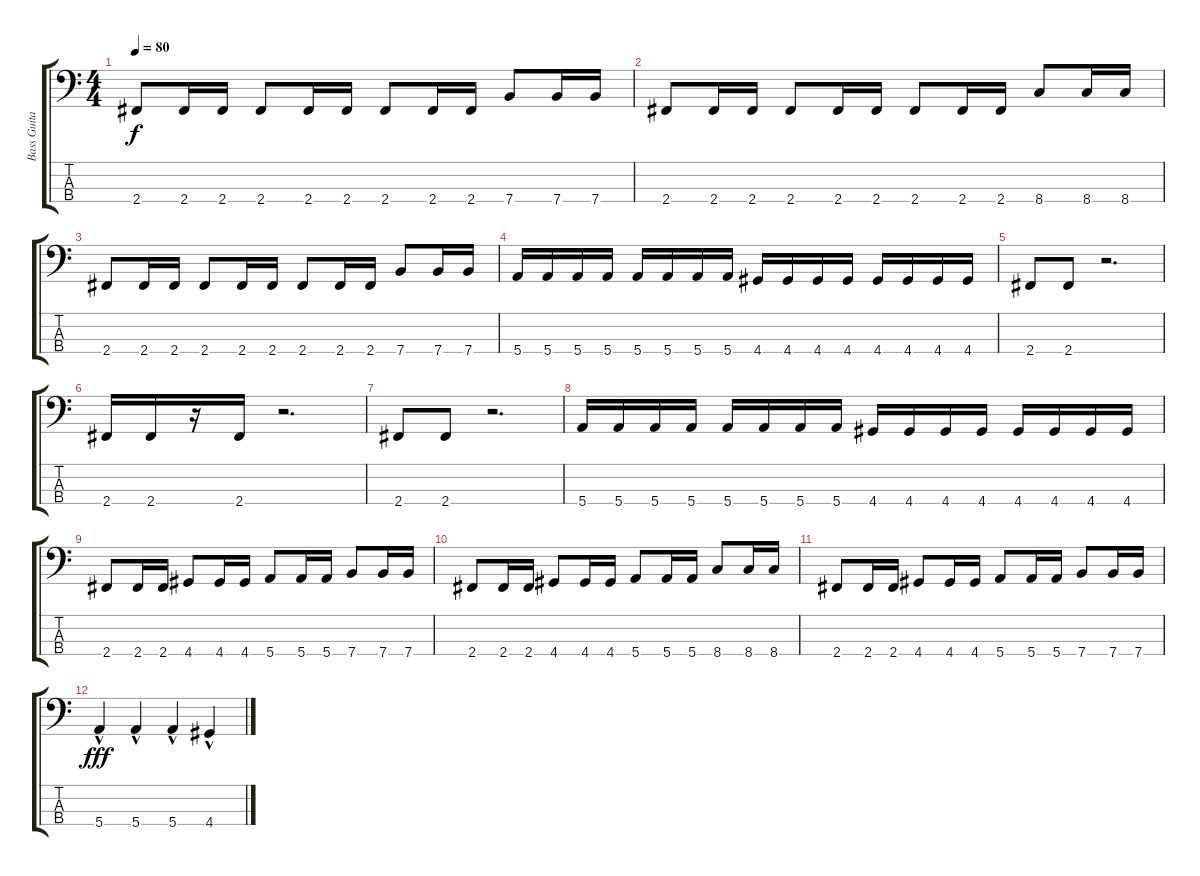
\track ("Bass Guitar" "Bass Guita") {instrument slapbass2}
\staff {score tabs}
\tuning (G2 D2 A1 E1) {hide}
\ts (4 4)
\tempo 80
\clef f4
\ks c
2.4.8{dy f} 2.4.16 2.4.16 2.4.8 2.4.16 2.4.16 2.4.8 2.4.16 2.4.16 7.4.8 7.4.16 7.4.16 |
2.4.8 2.4.16 2.4.16 2.4.8 2.4.16 2.4.16 2.4.8 2.4.16 2.4.16 8.4.8 8.4.16 8.4.16 |
2.4.8 2.4.16 2.4.16 2.4.8 2.4.16 2.4.16 2.4.8 2.4.16 2.4.16 7.4.8 7.4.16 7.4.16 |
5.4.16 5.4.16 5.4.16 5.4.16 5.4.16 5.4.16 5.4.16 5.4.16 4.4.16 4.4.16 4.4.16 4.4.16 4.4.16 4.4.16 4.4.16 4.4.16 |
2.4.8 2.4.8 r.2{d} |
2.4.16 2.4.16 r.16 2.4.16 r.2{d} |
2.4.8 2.4.8 r.2{d} |
5.4.16 5.4.16 5.4.16 5.4.16 5.4.16 5.4.16 5.4.16 5.4.16 4.4.16 4.4.16 4.4.16 4.4.16 4.4.16 4.4.16 4.4.16 4.4.16 |
2.4.8 2.4.16 2.4.16 4.4.8 4.4.16 4.4.16 5.4.8 5.4.16 5.4.16 7.4.8 7.4.16 7.4.16 |
2.4.8 2.4.16 2.4.16 4.4.8 4.4.16 4.4.16 5.4.8 5.4.16 5.4.16 8.4.8 8.4.16 8.4.16 |
2.4.8 2.4.16 2.4.16 4.4.8 4.4.16 4.4.16 5.4.8 5.4.16 5.4.16 7.4.8 7.4.16 7.4.16 |
5.4{hac}.4{dy fff} 5.4{hac}.4 5.4{hac}.4 4.4{hac}.4
